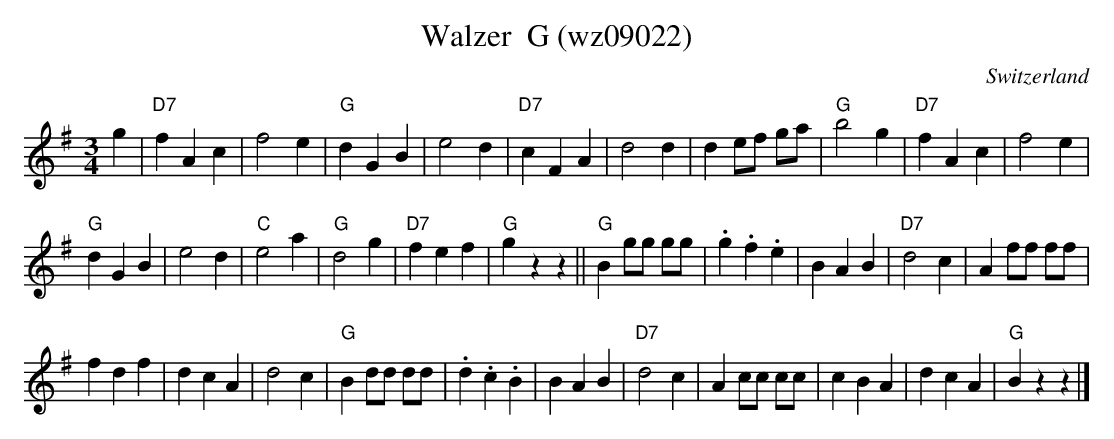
X:1
T: Walzer  G (wz09022)
M:3/4
L:1/4
O:Switzerland
K:G major
g |"D7"fAc | f2e | "G"dGB | e2d | "D7"cFA | d2d | de/f/ g/a/ | "G"b2g | "D7"fAc | f2e |
"G"dGB | e2d | "C"e2a | "G"d2g | "D7"fef | "G"gzz || "G"B g/g/ g/g/ | .g.f.e | BAB | "D7"d2c | Af/f/ f/f/ |
fdf | dcA | d2c | "G"Bd/d/ d/d/ | .d.c.B | BAB | "D7"d2c | Ac/c/ c/c/ | cBA | dcA | "G"Bzz |]
